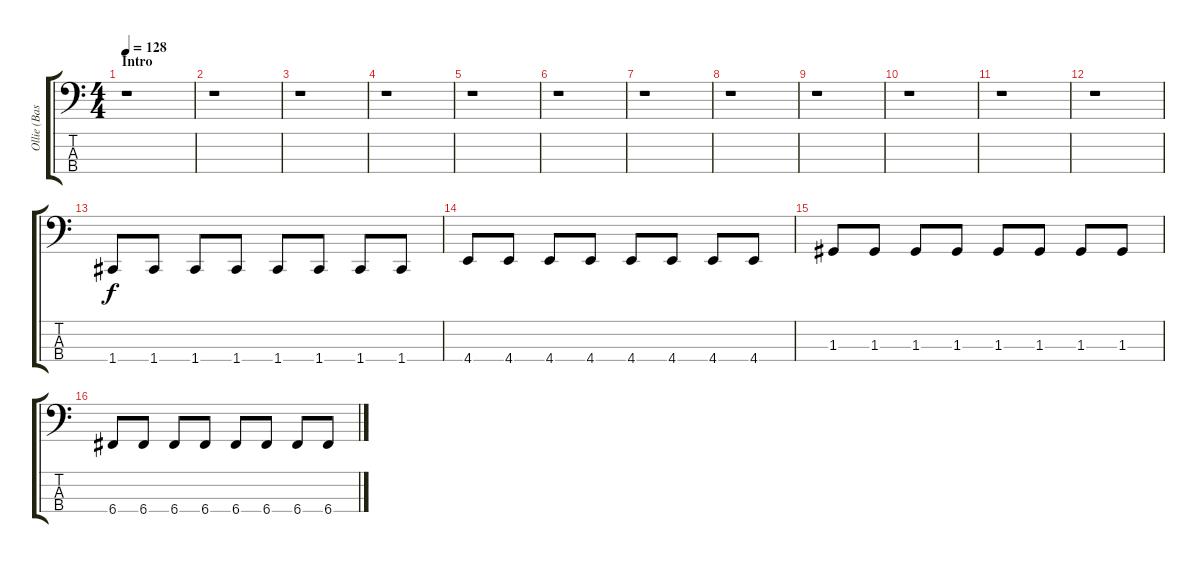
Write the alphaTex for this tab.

\track ("Ollie (Bass)" "Ollie (Bas") {instrument electricbassfinger}
\staff {score tabs}
\tuning (F2 C2 G1 C1) {hide}
\ts (4 4)
\section ("" "Intro")
\tempo 128
\clef f4
\ks c
r.1{dy f instrument electricbassfinger} |
r.1 |
r.1 |
r.1 |
r.1 |
r.1 |
r.1 |
r.1 |
r.1 |
r.1 |
r.1 |
r.1 |
1.4.8 1.4.8 1.4.8 1.4.8 1.4.8 1.4.8 1.4.8 1.4.8 |
4.4.8 4.4.8 4.4.8 4.4.8 4.4.8 4.4.8 4.4.8 4.4.8 |
1.3.8 1.3.8 1.3.8 1.3.8 1.3.8 1.3.8 1.3.8 1.3.8 |
6.4.8 6.4.8 6.4.8 6.4.8 6.4.8 6.4.8 6.4.8 6.4.8
